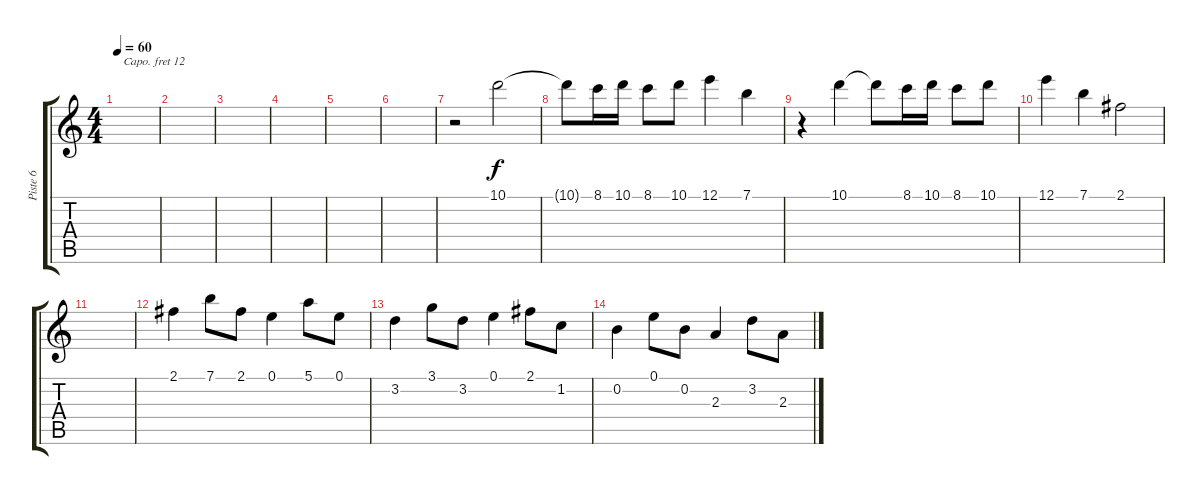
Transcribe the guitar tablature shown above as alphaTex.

\track ("Piste 6" "Piste 6") {instrument flute}
\staff {score tabs}
\capo 12
\tuning (E4 B3 G3 D3 A2 E2) {hide}
\ts (4 4)
\tempo 60
\clef g2
\ks c
|
|
|
|
|
|
r.2 10.1.2 |
10.1{t}.8 8.1.16 10.1.16 8.1.8 10.1.8 12.1.4 7.1.4 |
r.4 10.1.4 10.1{t}.8 8.1.16 10.1.16 8.1.8 10.1.8 |
12.1.4 7.1.4 2.1.2 |
|
2.1.4 7.1.8 2.1.8 0.1.4 5.1.8 0.1.8 |
3.2.4 3.1.8 3.2.8 0.1.4 2.1.8 1.2.8 |
0.2.4 0.1.8 0.2.8 2.3.4 3.2.8 2.3.8
